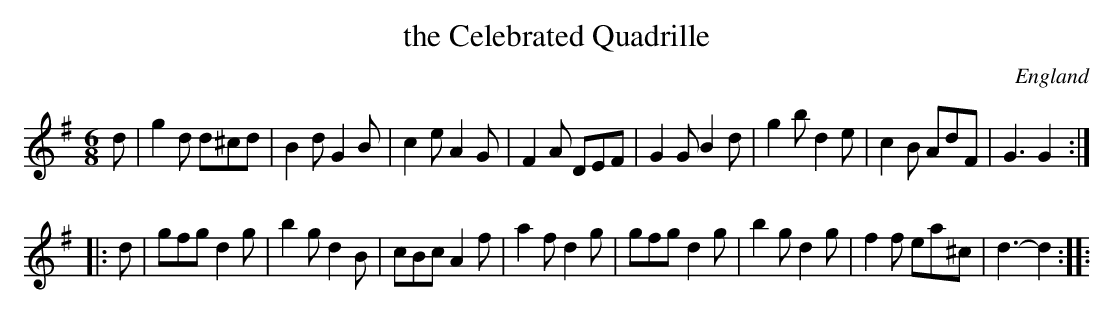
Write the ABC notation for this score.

X:1
T:the Celebrated Quadrille
L:1/8
M:6/8
O:England
K:G
d | \
g2d d^cd | B2d G2B | c2e A2G | F2A DEF | \
G2G B2d  | g2b d2e | c2B AdF | G3 G2 ::
d |\
gfg d2g | b2g d2B | cBc A2f | a2f d2g | \
gfg d2g | b2g d2g | f2f ea^c | d3-d2 ::
